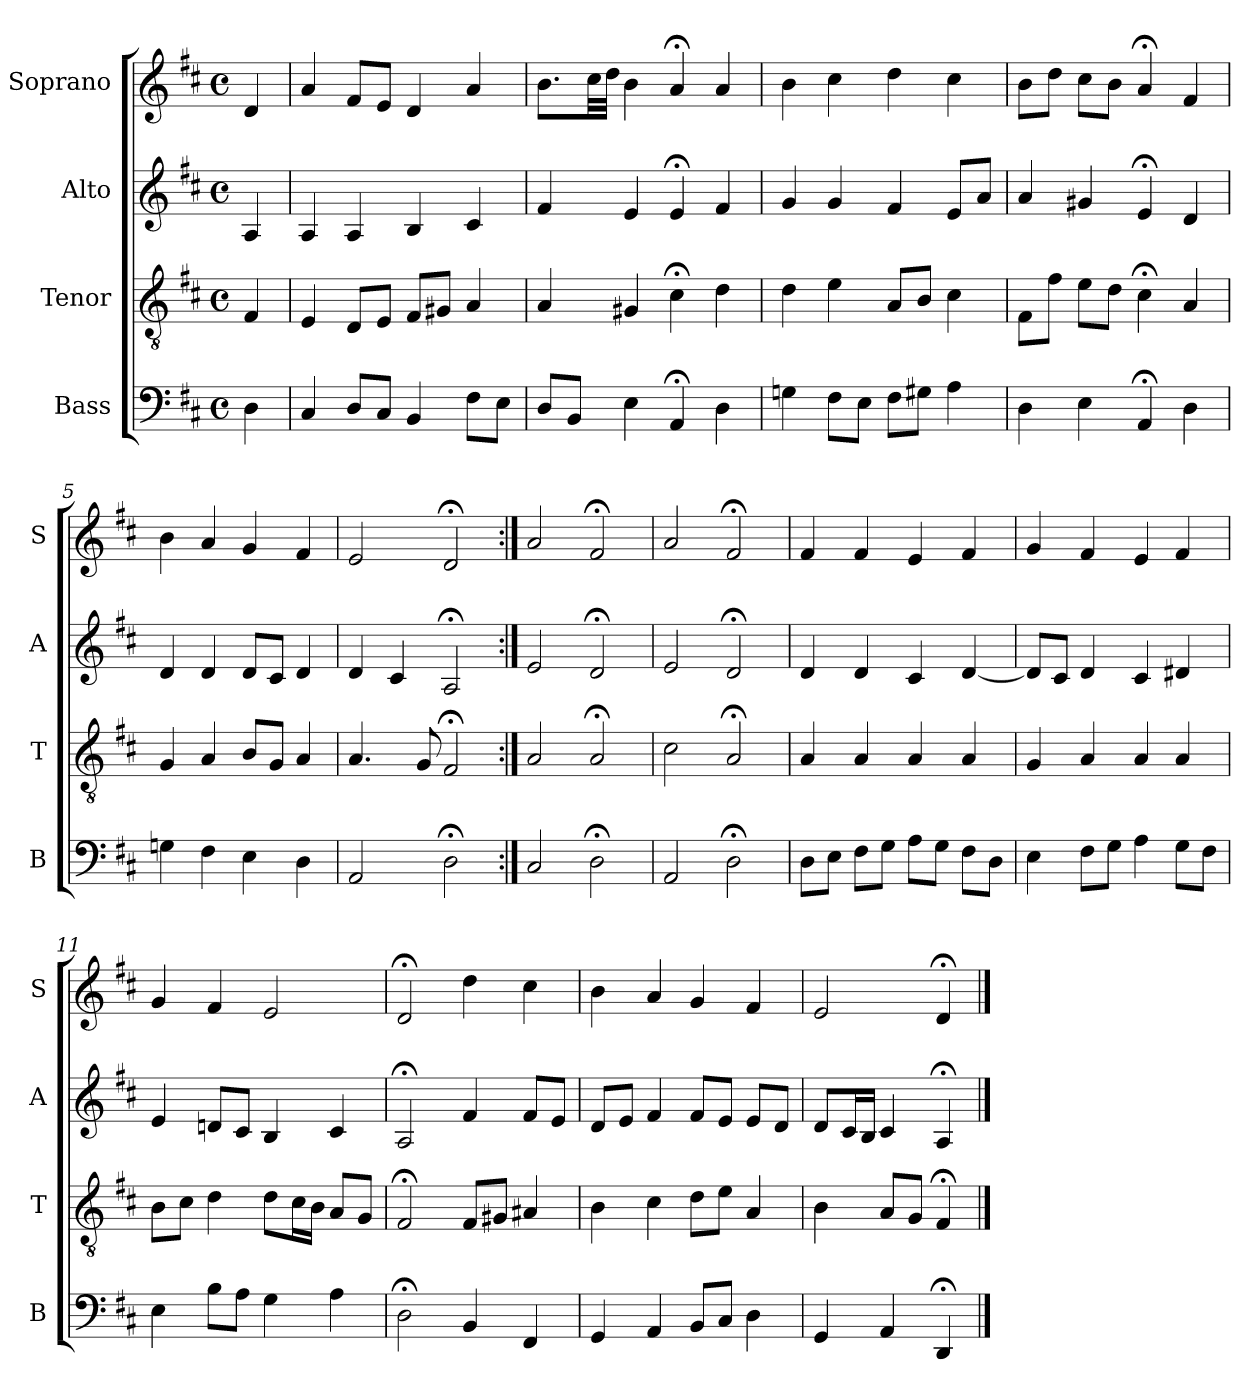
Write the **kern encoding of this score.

**kern	**kern	**kern	**kern
*part4	*part3	*part2	*part1
*staff4	*staff3	*staff2	*staff1
*I"Bass	*I"Tenor	*I"Alto	*I"Soprano
*I'B	*I'T	*I'A	*I'S
*clefF4	*clefGv2	*clefG2	*clefG2
*k[f#c#]	*k[f#c#]	*k[f#c#]	*k[f#c#]
*D:	*D:	*D:	*D:
*M4/4	*M4/4	*M4/4	*M4/4
*met(c)	*met(c)	*met(c)	*met(c)
*MM100	*MM100	*MM100	*MM100
=	=	=	=
4D	4F#	4A	4d
=1	=1	=1	=1
4C#	4E	4A	4a
8DL	8DL	4A	8f#L
8C#J	8EJ	.	8eJ
4BB	8F#L	4B	4d
.	8G#XJ	.	.
8F#L	4A	4c#	4a
8EJ	.	.	.
=2	=2	=2	=2
8DL	4A	4f#	8.bL
8BBJ	.	.	.
.	.	.	32cc#LL
.	.	.	32ddJJJ
4E	4G#X	4e	4b
4AA;<	4c#;<	4e;<	4a;<
4D	4d	4f#	4a
=3	=3	=3	=3
4Gn	4d	4g	4b
8F#L	4e	4g	4cc#
8EJ	.	.	.
8F#L	8AL	4f#	4dd
8G#XJ	8BJ	.	.
4A	4c#	8eL	4cc#
.	.	8aJ	.
=4	=4	=4	=4
4D	8F#L	4a	8bL
.	8f#J	.	8ddJ
4E	8eL	4g#X	8cc#L
.	8dJ	.	8bJ
4AA;<	4c#;<	4e;<	4a;<
4D	4A	4d	4f#
=5	=5	=5	=5
4Gn	4G	4d	4b
4F#	4A	4d	4a
4E	8BL	8dL	4g
.	8GJ	8c#J	.
4D	4A	4d	4f#
=6	=6	=6	=6
2AA	4.A	4d	2e
.	.	4c#	.
.	8G	.	.
2D;<	2F#;<	2A;<	2d;<
=7:|!	=7:|!	=7:|!	=7:|!
2C#	2A	2e	2a
2D;<	2A;<	2d;<	2f#;<
=8	=8	=8	=8
2AA	2c#	2e	2a
2D;<	2A;<	2d;<	2f#;<
=9	=9	=9	=9
8DL	4A	4d	4f#
8EJ	.	.	.
8F#L	4A	4d	4f#
8GJ	.	.	.
8AL	4A	4c#	4e
8GJ	.	.	.
8F#L	4A	[4d	4f#
8DJ	.	.	.
=10	=10	=10	=10
4E	4G	8dL]	4g
.	.	8c#J	.
8F#L	4A	4d	4f#
8GJ	.	.	.
4A	4A	4c#	4e
8GL	4A	4d#X	4f#
8F#J	.	.	.
=11	=11	=11	=11
4E	8BL	4e	4g
.	8c#J	.	.
8BL	4d	8dnL	4f#
8AJ	.	8c#J	.
4G	8dL	4B	2e
.	16c#L	.	.
.	16BJJ	.	.
4A	8AL	4c#	.
.	8GJ	.	.
=12	=12	=12	=12
2D;<	2F#;<	2A;<	2d;<
4BB	8F#L	4f#	4dd
.	8G#XJ	.	.
4FF#	4A#X	8f#L	4cc#
.	.	8eJ	.
=13	=13	=13	=13
4GG	4B	8dL	4b
.	.	8eJ	.
4AA	4c#	4f#	4a
8BBL	8dL	8f#L	4g
8C#J	8eJ	8eJ	.
4D	4A	8eL	4f#
.	.	8dJ	.
=14	=14	=14	=14
4GG	4B	8dL	2e
.	.	16c#L	.
.	.	16BJJ	.
4AA	8AL	4c#	.
.	8GJ	.	.
4DD;<	4F#;<	4A;<	4d;<
==	==	==	==
*-	*-	*-	*-
